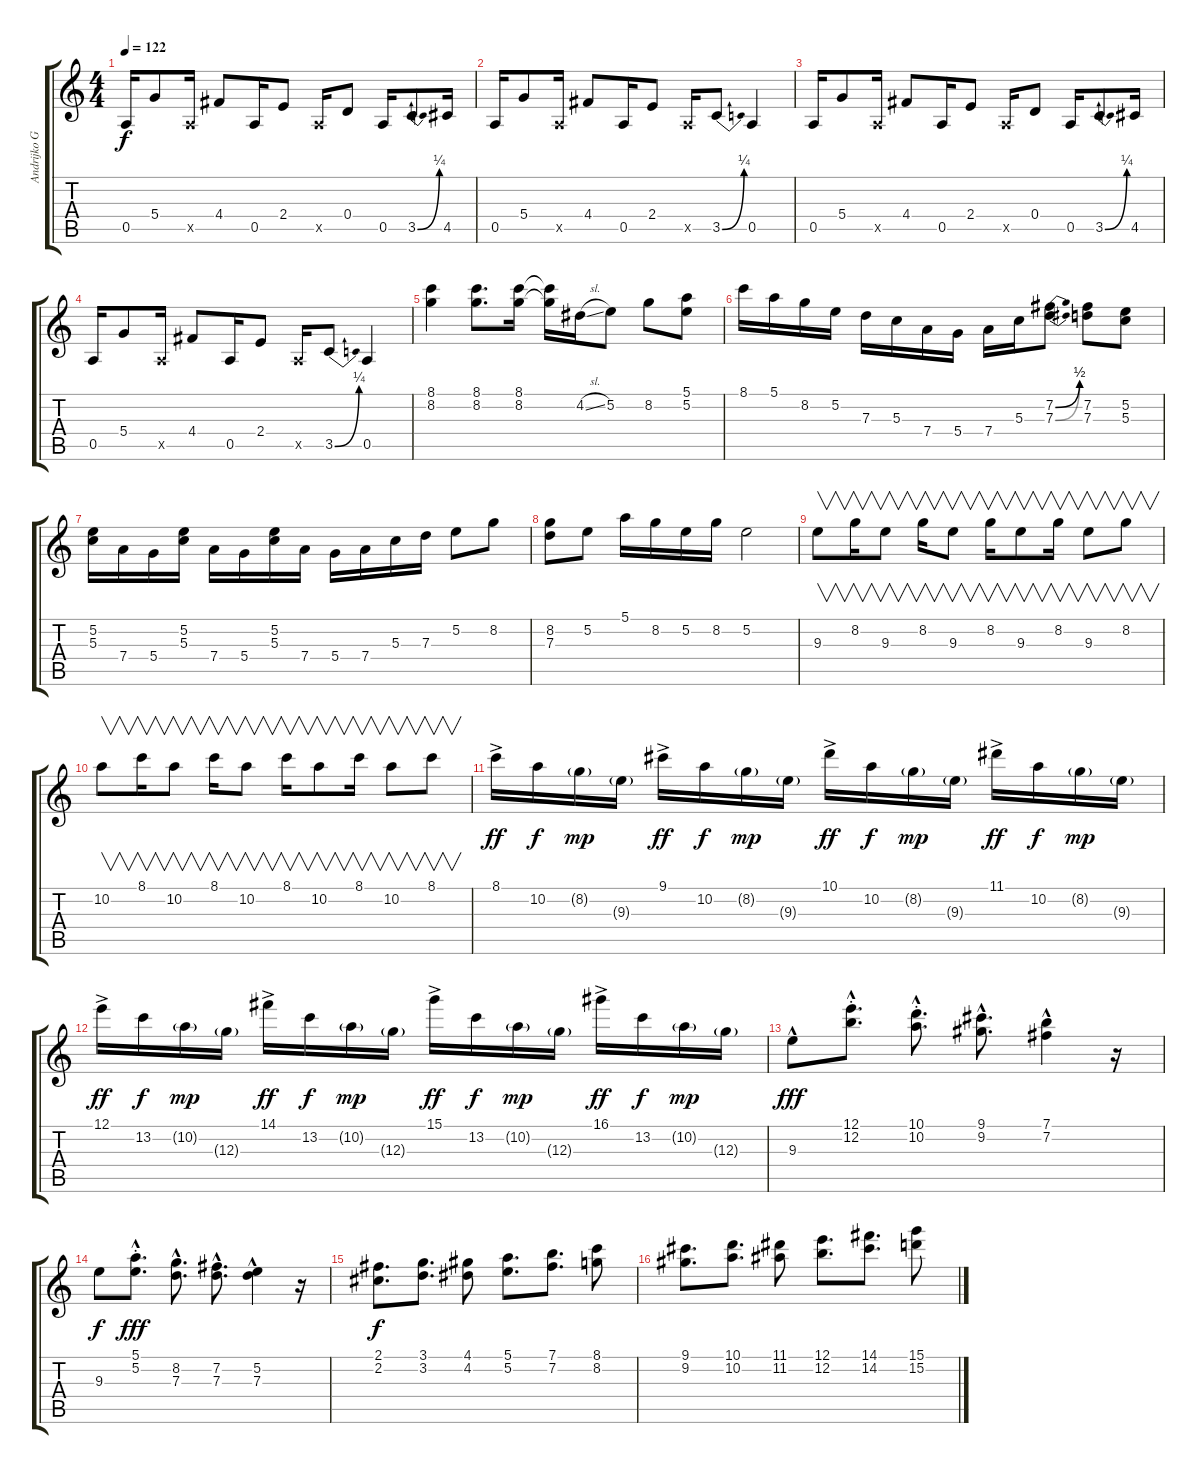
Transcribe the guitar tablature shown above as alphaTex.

\track ("Andrijko GUITAR" "Andrijko G") {instrument overdrivenguitar}
\staff {score tabs}
\tuning (E4 B3 G3 D3 A2 E2) {hide}
\ts (4 4)
\tempo 122
\clef g2
\ks c
0.5.16{dy f} 5.4.8 0.5{x}.16 4.4.8 0.5.16 2.4.8 0.5{x}.16 0.4.8 0.5.16 3.5{be (bend 0 0 60 1)}.8 4.5.16 |
0.5.16 5.4.8 0.5{x}.16 4.4.8 0.5.16 2.4.8 0.5{x}.16 3.5{be (bend 0 0 60 1)}.8 0.5.4 |
0.5.16 5.4.8 0.5{x}.16 4.4.8 0.5.16 2.4.8 0.5{x}.16 0.4.8 0.5.16 3.5{be (bend 0 0 60 1)}.8 4.5.16 |
0.5.16 5.4.8 0.5{x}.16 4.4.8 0.5.16 2.4.8 0.5{x}.16 3.5{be (bend 0 0 60 1)}.8 0.5.4 |
(8.1 8.2).4 (8.1 8.2).8{d} (8.1 8.2).16 (8.1{t} 8.2{t}).16 4.2{sl}.16 5.2.8 8.2.8 (5.1 5.2).8 |
8.1.16 5.1.16 8.2.16 5.2.16 7.3.16 5.3.16 7.4.16 5.4.16 7.4.16 5.3.16 (7.2{be (bend 0 0 60 2)} 7.3{be (bend 0 0 60 2)}).8 (7.2 7.3).8 (5.2 5.3).8 |
(5.2 5.3).16 7.4.16 5.4.16 (5.2 5.3).16 7.4.16 5.4.16 (5.2 5.3).16 7.4.16 5.4.16 7.4.16 5.3.16 7.3.16 5.2.8 8.2.8 |
(8.2 7.3).8 5.2.8 5.1.16 8.2.16 5.2.16 8.2.16 5.2.2 |
9.3.8{v} 8.2.16{v} 9.3.8{v} 8.2.16{v} 9.3.8{v} 8.2.16{v} 9.3.8{v} 8.2.16{v} 9.3.8{v} 8.2.8{v} |
10.2.8{v} 8.1.16{v} 10.2.8{v} 8.1.16{v} 10.2.8{v} 8.1.16{v} 10.2.8{v} 8.1.16{v} 10.2.8{v} 8.1.8{v} |
8.1{ac}.16{dy ff} 10.2.16{dy f} 8.2{g}.16{dy mp} 9.3{g}.16 9.1{ac}.16{dy ff} 10.2.16{dy f} 8.2{g}.16{dy mp} 9.3{g}.16 10.1{ac}.16{dy ff} 10.2.16{dy f} 8.2{g}.16{dy mp} 9.3{g}.16 11.1{ac}.16{dy ff} 10.2.16{dy f} 8.2{g}.16{dy mp} 9.3{g}.16 |
12.1{ac}.16{dy ff} 13.2.16{dy f} 10.2{g}.16{dy mp} 12.3{g}.16 14.1{ac}.16{dy ff} 13.2.16{dy f} 10.2{g}.16{dy mp} 12.3{g}.16 15.1{ac}.16{dy ff} 13.2.16{dy f} 10.2{g}.16{dy mp} 12.3{g}.16 16.1{ac}.16{dy ff} 13.2.16{dy f} 10.2{g}.16{dy mp} 12.3{g}.16 |
9.3{hac}.8{dy fff} (12.1{hac st} 12.2{hac st}).8{d} (10.1{hac st} 10.2{hac st}).8{d} (9.1{hac} 9.2{hac}).8{d} (7.1{hac} 7.2{hac}).4 r.16 |
9.3.8{dy f} (5.1{hac st} 5.2{hac st}).8{d dy fff} (8.2{hac} 7.3{hac}).8{d} (7.2{hac} 7.3{hac}).8{d} (5.2{hac} 7.3{hac}).4 r.16 |
(2.1 2.2).8{d dy f} (3.1 3.2).8{d} (4.1 4.2).8 (5.1 5.2).8{d} (7.1 7.2).8{d} (8.1 8.2).8 |
(9.1 9.2).8{d} (10.1 10.2).8{d} (11.1 11.2).8 (12.1 12.2).8{d} (14.1 14.2).8{d} (15.1 15.2).8
